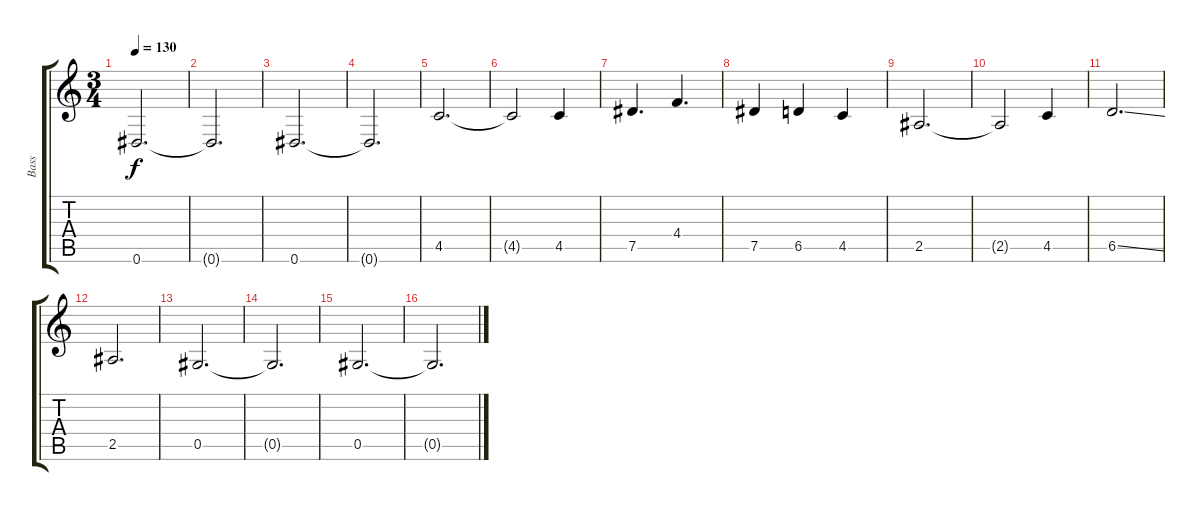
\track ("Bass" "Bass") {instrument electricbasspick}
\staff {score tabs}
\tuning (Eb4 Bb3 Gb3 Db3 Ab2 Eb2) {hide}
\ts (3 4)
\tempo 130
\clef g2
\ks c
0.6.2{d dy f} |
0.6{t}.2{d} |
0.6.2{d} |
0.6{t}.2{d} |
4.5.2{d} |
4.5{t}.2 4.5.4 |
7.5.4{d} 4.4.4{d} |
7.5.4 6.5.4 4.5.4 |
2.5.2{d} |
2.5{t}.2 4.5.4 |
6.5{ss}.2{d} |
2.5.2{d} |
0.5.2{d} |
0.5{t}.2{d} |
0.5.2{d} |
0.5{t}.2{d}
